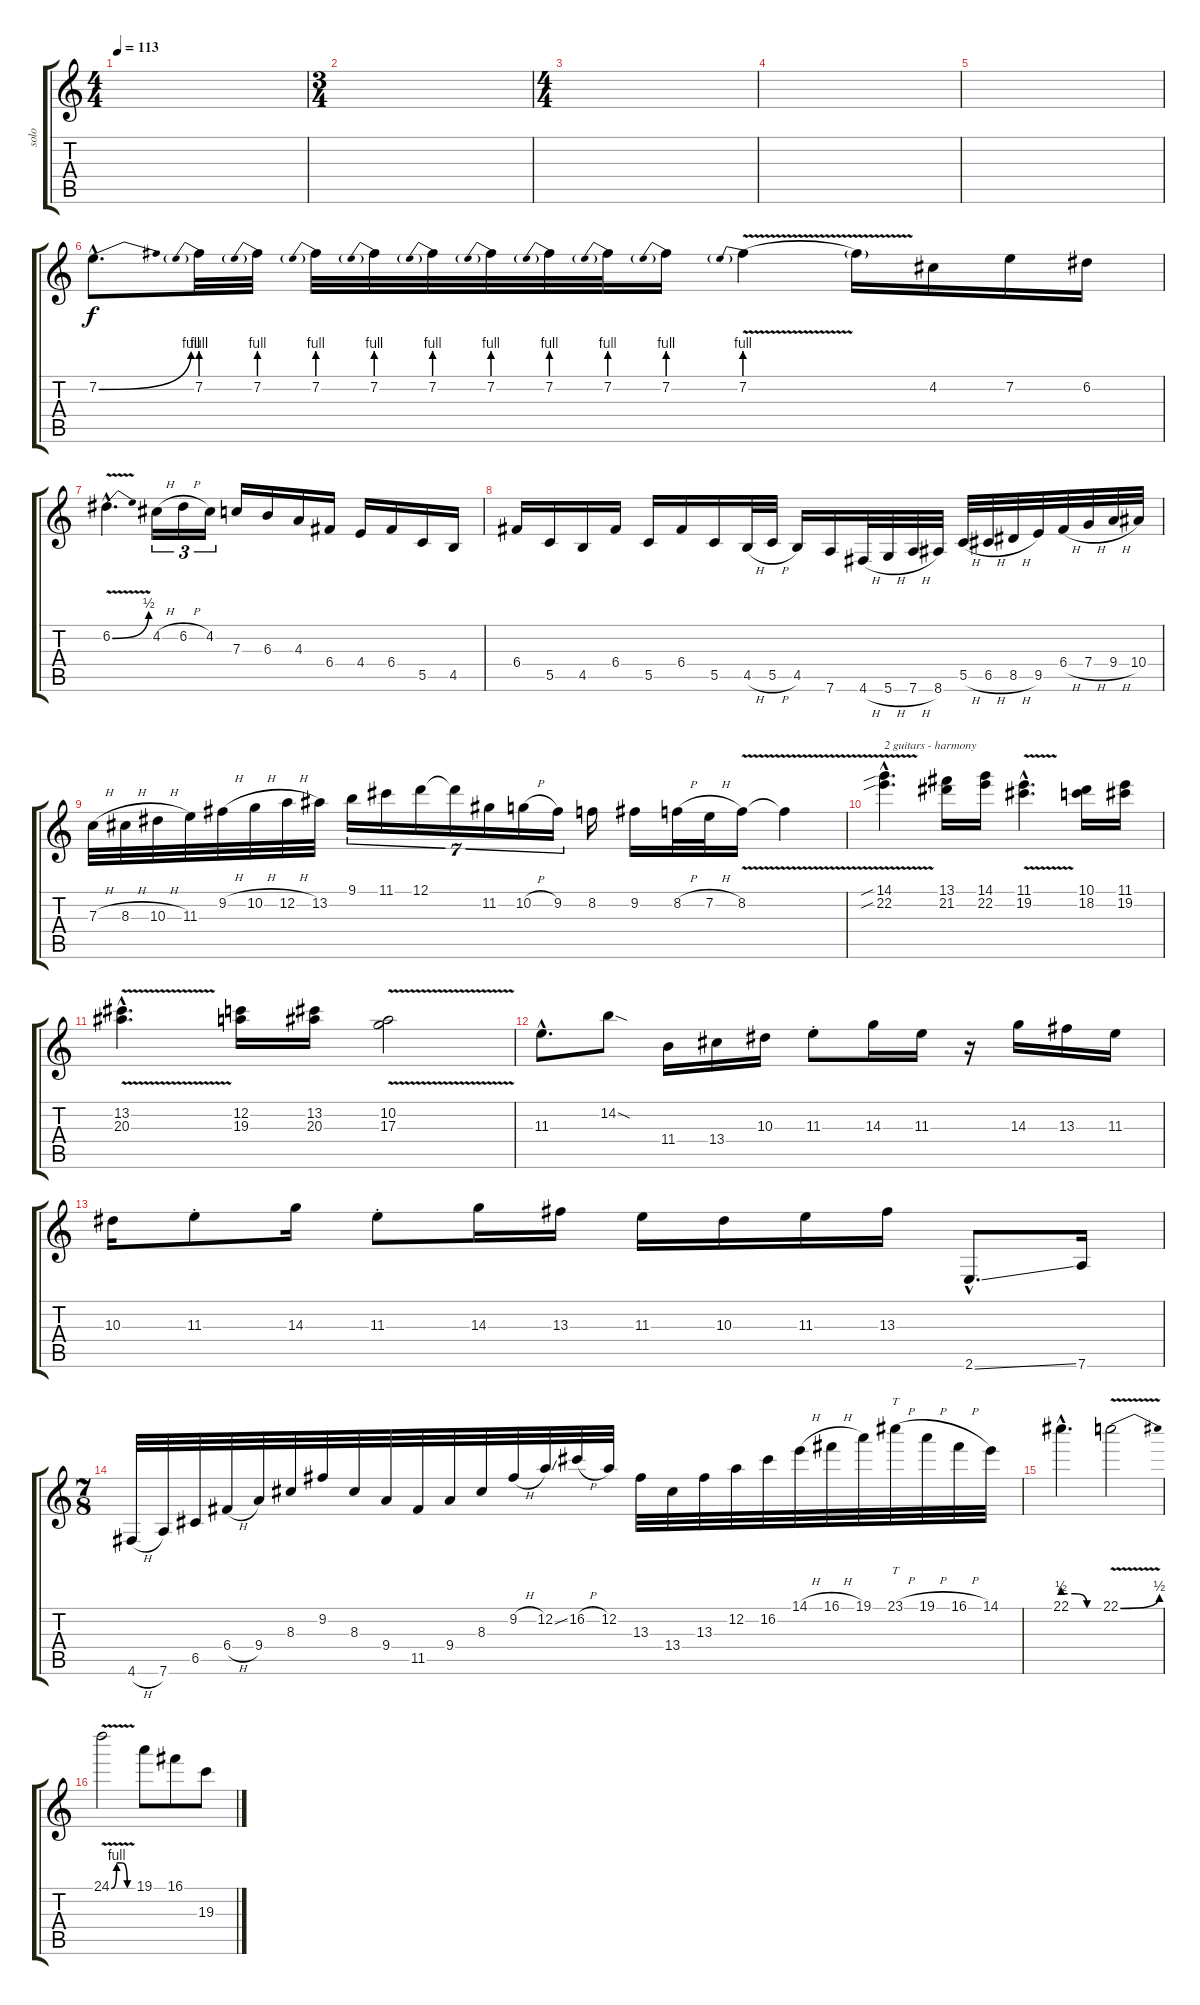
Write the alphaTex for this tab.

\track ("solo" "solo") {instrument distortionguitar}
\staff {score tabs}
\tuning (D4 A3 F3 C3 G2 D2) {hide}
\ts (4 4)
\tempo 113
\clef g2
\ks c
|
\ts (3 4)
|
\ts (4 4)
|
|
|
7.2{be (bend 0 0 60 4) hac}.8{d} 7.2{be (prebend 0 4 60 4)}.32 7.2{be (prebend 0 4 60 4)}.32 7.2{be (prebend 0 4 60 4)}.32 7.2{be (prebend 0 4 60 4)}.32 7.2{be (prebend 0 4 60 4)}.32 7.2{be (prebend 0 4 60 4)}.32 7.2{be (prebend 0 4 60 4)}.32 7.2{be (prebend 0 4 60 4)}.32 7.2{be (prebend 0 4 60 4)}.16 7.2{be (prebend 0 4 60 4) v}.4 7.2{t}.16 4.2.16 7.2.16 6.2.16 |
6.2{be (bend 0 0 60 2) v hac}.4{d} 4.2{h}.16{tu (3 2)} 6.2{h}.16{tu (3 2)} 4.2.16{tu (3 2)} 7.3.16 6.3.16 4.3.16 6.4.16 4.4.16 6.4.16 5.5.16 4.5.16 |
6.4.16 5.5.16 4.5.16 6.4.16 5.5.16 6.4.16 5.5.16 4.5{h}.32 5.5{h}.32 4.5.16 7.6.16 4.6{h}.32 5.6{h}.32 7.6{h}.32 8.6.32 5.5{h}.32 6.5{h}.32 8.5{h}.32 9.5.32 6.4{h}.32 7.4{h}.32 9.4{h}.32 10.4.32 |
7.3{h}.32 8.3{h}.32 10.3{h}.32 11.3.32 9.2{h}.32 10.2{h}.32 12.2{h}.32 13.2.32 9.1.16{tu (7 4)} 11.1.16{tu (7 4)} 12.1.16{tu (7 4)} 12.1{t}.16{tu (7 4)} 11.2.16{tu (7 4)} 10.2{h}.16{tu (7 4)} 9.2.16{tu (7 4)} 8.2.16 9.2.16 8.2{h}.32 7.2{h}.32 8.2{v}.16 8.2{t}.4 |
(14.1{v sib hac} 22.2{v sib hac}).4{d txt "2 guitars - harmony"} (13.1 21.2).16 (14.1 22.2).16 (11.1{v hac} 19.2{v hac}).4{d} (10.1 18.2).16 (11.1 19.2).16 |
(13.2{v hac} 20.3{v hac}).4{d} (12.2 19.3).16 (13.2 20.3).16 (10.2{v} 17.3).2 |
11.3{hac}.8{d} 14.2{sod}.8 11.4.16 13.4.16 10.3.16 11.3{st}.8 14.3.16 11.3.16 r.16 14.3.16 13.3.16 11.3.16 |
10.3.16 11.3{st}.8 14.3.16 11.3{st}.8 14.3.16 13.3.16 11.3.16 10.3.16 11.3.16 13.3.16 2.6{ss hac}.8{d} 7.6.16 |
\ts (7 8)
4.6{h}.32 7.6.32 6.5.32 6.4{h}.32 9.4.32 8.3.32 9.2.32 8.3.32 9.4.32 11.5.32 9.4.32 8.3.32 9.2{h}.32 12.2{ss}.32 16.2{h}.32 12.2.32 13.3.32 13.4.32 13.3.32 12.2.32 16.2.32 14.1{h}.32 16.1{h}.32 19.1.32 23.1{h}.32{tt} 19.1{h}.32 16.1{h}.32 14.1.32 |
22.1{be (custom 0 2 20 2 40 0 60 0) hac}.4{d} 22.1{be (bend 0 0 60 2) v}.2 |
24.1{be (custom 0 0 15 4 30 4 45 0 60 0) v}.2 19.1.8 16.1.8 19.3.8
